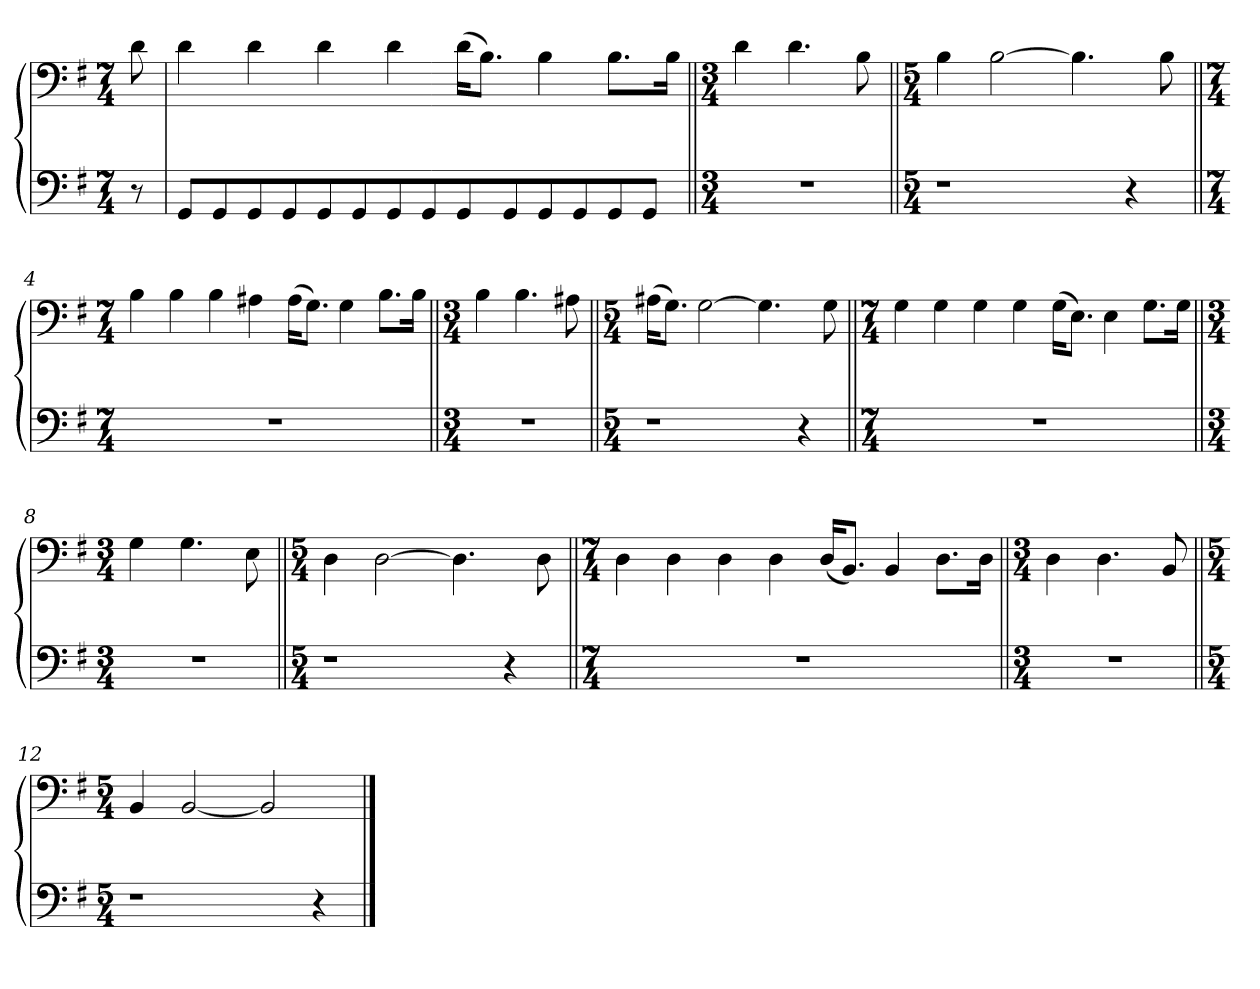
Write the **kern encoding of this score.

**kern	**kern
*part1	*part1
*staff2	*staff1
*clefF4	*clefF4
*k[f#]	*k[f#]
*M7/4	*M7/4
=	=
8r	8d\
=1	=1
8GG/L	4d\
8GG/	.
8GG/	4d\
8GG/	.
8GG/	4d\
8GG/	.
8GG/	4d\
8GG/	.
8GG/	(16d\KL
.	8.B\J)
8GG/	.
8GG/	4B\
8GG/	.
8GG/	8.B\L
8GG/J	.
.	16B\Jk
=2||	=2||
*M3/4	*M3/4
2.r	4d\
.	4.d\
.	8B\
=3||	=3||
*M5/4	*M5/4
1r	4B\
.	[2B\
.	4.B\]
4r	.
.	8B\
=4||	=4||
*M7/4	*M7/4
1..r	4B\
.	4B\
.	4B\
.	4A#X\
.	(16A#\KL
.	8.G\J)
.	4G\
.	8.B\L
.	16B\Jk
=5||	=5||
*M3/4	*M3/4
2.r	4B\
.	4.B\
.	8A#X\
=6||	=6||
*M5/4	*M5/4
1r	(16A#X\KL
.	8.G\J)
.	[2G\
.	4.G\]
4r	.
.	8G\
=7||	=7||
*M7/4	*M7/4
1..r	4G\
.	4G\
.	4G\
.	4G\
.	(16G\KL
.	8.E\J)
.	4E\
.	8.G\L
.	16G\Jk
=8||	=8||
*M3/4	*M3/4
2.r	4G\
.	4.G\
.	8E\
=9||	=9||
*M5/4	*M5/4
1r	4D\
.	[2D\
.	4.D\]
4r	.
.	8D\
=10||	=10||
*M7/4	*M7/4
1..r	4D\
.	4D\
.	4D\
.	4D\
.	(16D/KL
.	8.BB/J)
.	4BB/
.	8.D\L
.	16D\Jk
=11||	=11||
*M3/4	*M3/4
2.r	4D\
.	4.D\
.	8BB/
=12||	=12||
*M5/4	*M5/4
1r	4BB/
.	[2BB/
.	2BB/]
4r	.
==	==
*-	*-
